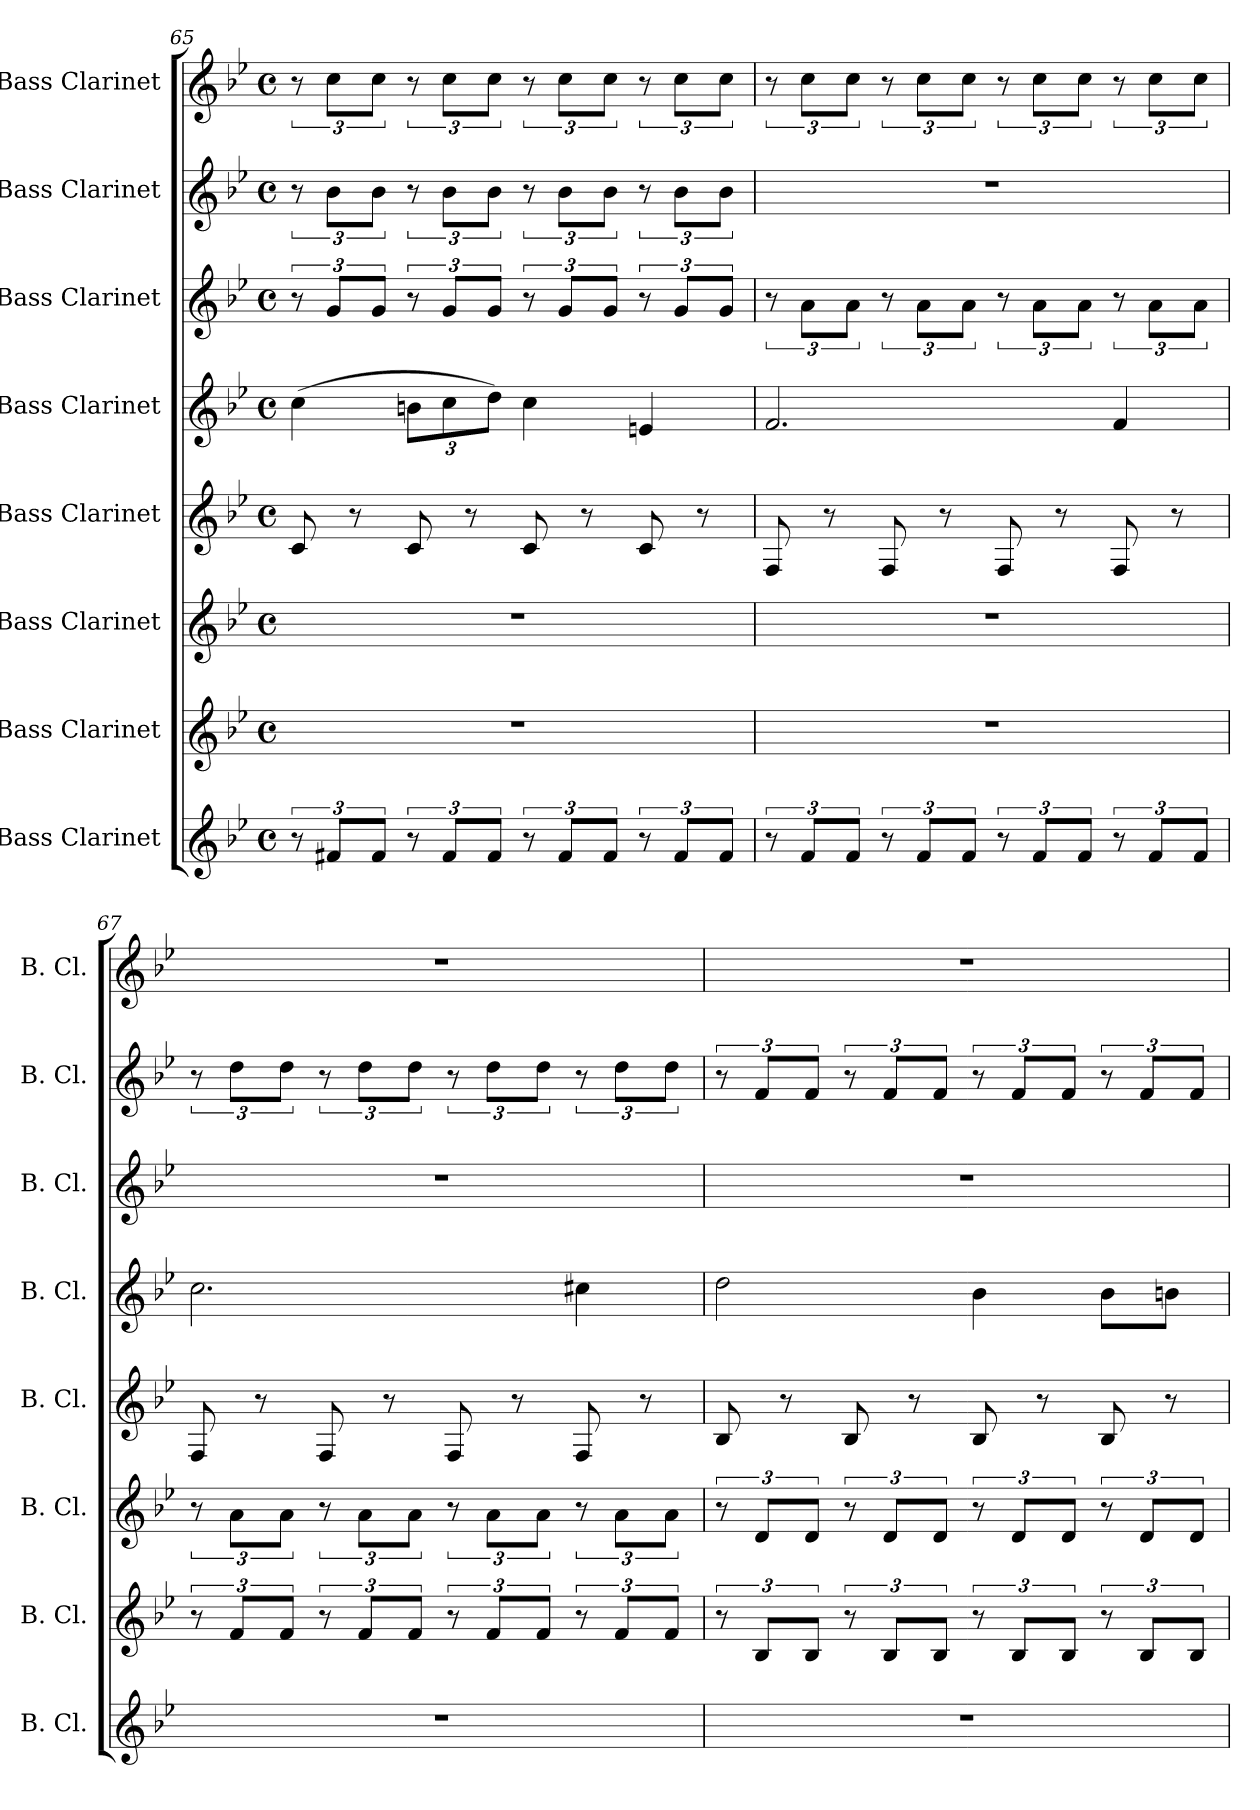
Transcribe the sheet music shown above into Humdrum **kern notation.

**kern	**kern	**kern	**kern	**kern	**kern	**kern	**kern
*part8	*part7	*part6	*part5	*part4	*part3	*part2	*part1
*staff8	*staff7	*staff6	*staff5	*staff4	*staff3	*staff2	*staff1
*I"Bass Clarinet	*I"Bass Clarinet	*I"Bass Clarinet	*I"Bass Clarinet	*I"Bass Clarinet	*I"Bass Clarinet	*I"Bass Clarinet	*I"Bass Clarinet
*I'B. Cl.	*I'B. Cl.	*I'B. Cl.	*I'B. Cl.	*I'B. Cl.	*I'B. Cl.	*I'B. Cl.	*I'B. Cl.
!!LO:PB:g=z
*clefG2	*clefG2	*clefG2	*clefG2	*clefG2	*clefG2	*clefG2	*clefG2
*ITrd8c14	*ITrd8c14	*ITrd8c14	*ITrd8c14	*ITrd8c14	*ITrd8c14	*ITrd8c14	*ITrd8c14
*k[b-e-]	*k[b-e-]	*k[b-e-]	*k[b-e-]	*k[b-e-]	*k[b-e-]	*k[b-e-]	*k[b-e-]
*M4/4	*M4/4	*M4/4	*M4/4	*M4/4	*M4/4	*M4/4	*M4/4
*met(c)	*met(c)	*met(c)	*met(c)	*met(c)	*met(c)	*met(c)	*met(c)
=65	=65	=65	=65	=65	=65	=65	=65
12r	1r	1r	8C/	(>4c\	12r	12r	12r
12F#X/L	.	.	.	.	12G/L	12B-\L	12c\L
.	.	.	8r	.	.	.	.
12F#/J	.	.	.	.	12G/J	12B-\J	12c\J
*	*	*	*	*Xbrackettup	*	*	*
12r	.	.	8C/	12Bn\L	12r	12r	12r
12F#/L	.	.	.	12c\	12G/L	12B-\L	12c\L
.	.	.	8r	.	.	.	.
12F#/J	.	.	.	12d\J)	12G/J	12B-\J	12c\J
12r	.	.	8C/	4c\	12r	12r	12r
12F#/L	.	.	.	.	12G/L	12B-\L	12c\L
.	.	.	8r	.	.	.	.
12F#/J	.	.	.	.	12G/J	12B-\J	12c\J
12r	.	.	8C/	4En/	12r	12r	12r
12F#/L	.	.	.	.	12G/L	12B-\L	12c\L
.	.	.	8r	.	.	.	.
12F#/J	.	.	.	.	12G/J	12B-\J	12c\J
=66	=66	=66	=66	=66	=66	=66	=66
12r	1r	1r	8FF/	2.F/	12r	1r	12r
12F/L	.	.	.	.	12A\L	.	12c\L
.	.	.	8r	.	.	.	.
12F/J	.	.	.	.	12A\J	.	12c\J
12r	.	.	8FF/	.	12r	.	12r
12F/L	.	.	.	.	12A\L	.	12c\L
.	.	.	8r	.	.	.	.
12F/J	.	.	.	.	12A\J	.	12c\J
12r	.	.	8FF/	.	12r	.	12r
12F/L	.	.	.	.	12A\L	.	12c\L
.	.	.	8r	.	.	.	.
12F/J	.	.	.	.	12A\J	.	12c\J
12r	.	.	8FF/	4F/	12r	.	12r
12F/L	.	.	.	.	12A\L	.	12c\L
.	.	.	8r	.	.	.	.
12F/J	.	.	.	.	12A\J	.	12c\J
=67	=67	=67	=67	=67	=67	=67	=67
1r	12r	12r	8FF/	2.c\	1r	12r	1r
.	12F/L	12A\L	.	.	.	12d\L	.
.	.	.	8r	.	.	.	.
.	12F/J	12A\J	.	.	.	12d\J	.
.	12r	12r	8FF/	.	.	12r	.
.	12F/L	12A\L	.	.	.	12d\L	.
.	.	.	8r	.	.	.	.
.	12F/J	12A\J	.	.	.	12d\J	.
.	12r	12r	8FF/	.	.	12r	.
.	12F/L	12A\L	.	.	.	12d\L	.
.	.	.	8r	.	.	.	.
.	12F/J	12A\J	.	.	.	12d\J	.
.	12r	12r	8FF/	4c#X\	.	12r	.
.	12F/L	12A\L	.	.	.	12d\L	.
.	.	.	8r	.	.	.	.
.	12F/J	12A\J	.	.	.	12d\J	.
!!LO:PB:g=z
=68	=68	=68	=68	=68	=68	=68	=68
1r	12r	12r	8BB-/	2d\	1r	12r	1r
.	12BB-/L	12D/L	.	.	.	12F/L	.
.	.	.	8r	.	.	.	.
.	12BB-/J	12D/J	.	.	.	12F/J	.
.	12r	12r	8BB-/	.	.	12r	.
.	12BB-/L	12D/L	.	.	.	12F/L	.
.	.	.	8r	.	.	.	.
.	12BB-/J	12D/J	.	.	.	12F/J	.
.	12r	12r	8BB-/	4B-\	.	12r	.
.	12BB-/L	12D/L	.	.	.	12F/L	.
.	.	.	8r	.	.	.	.
.	12BB-/J	12D/J	.	.	.	12F/J	.
.	12r	12r	8BB-/	8B-\L	.	12r	.
.	12BB-/L	12D/L	.	.	.	12F/L	.
.	.	.	8r	8Bn\J	.	.	.
.	12BB-/J	12D/J	.	.	.	12F/J	.
=	=	=	=	=	=	=	=
*-	*-	*-	*-	*-	*-	*-	*-
